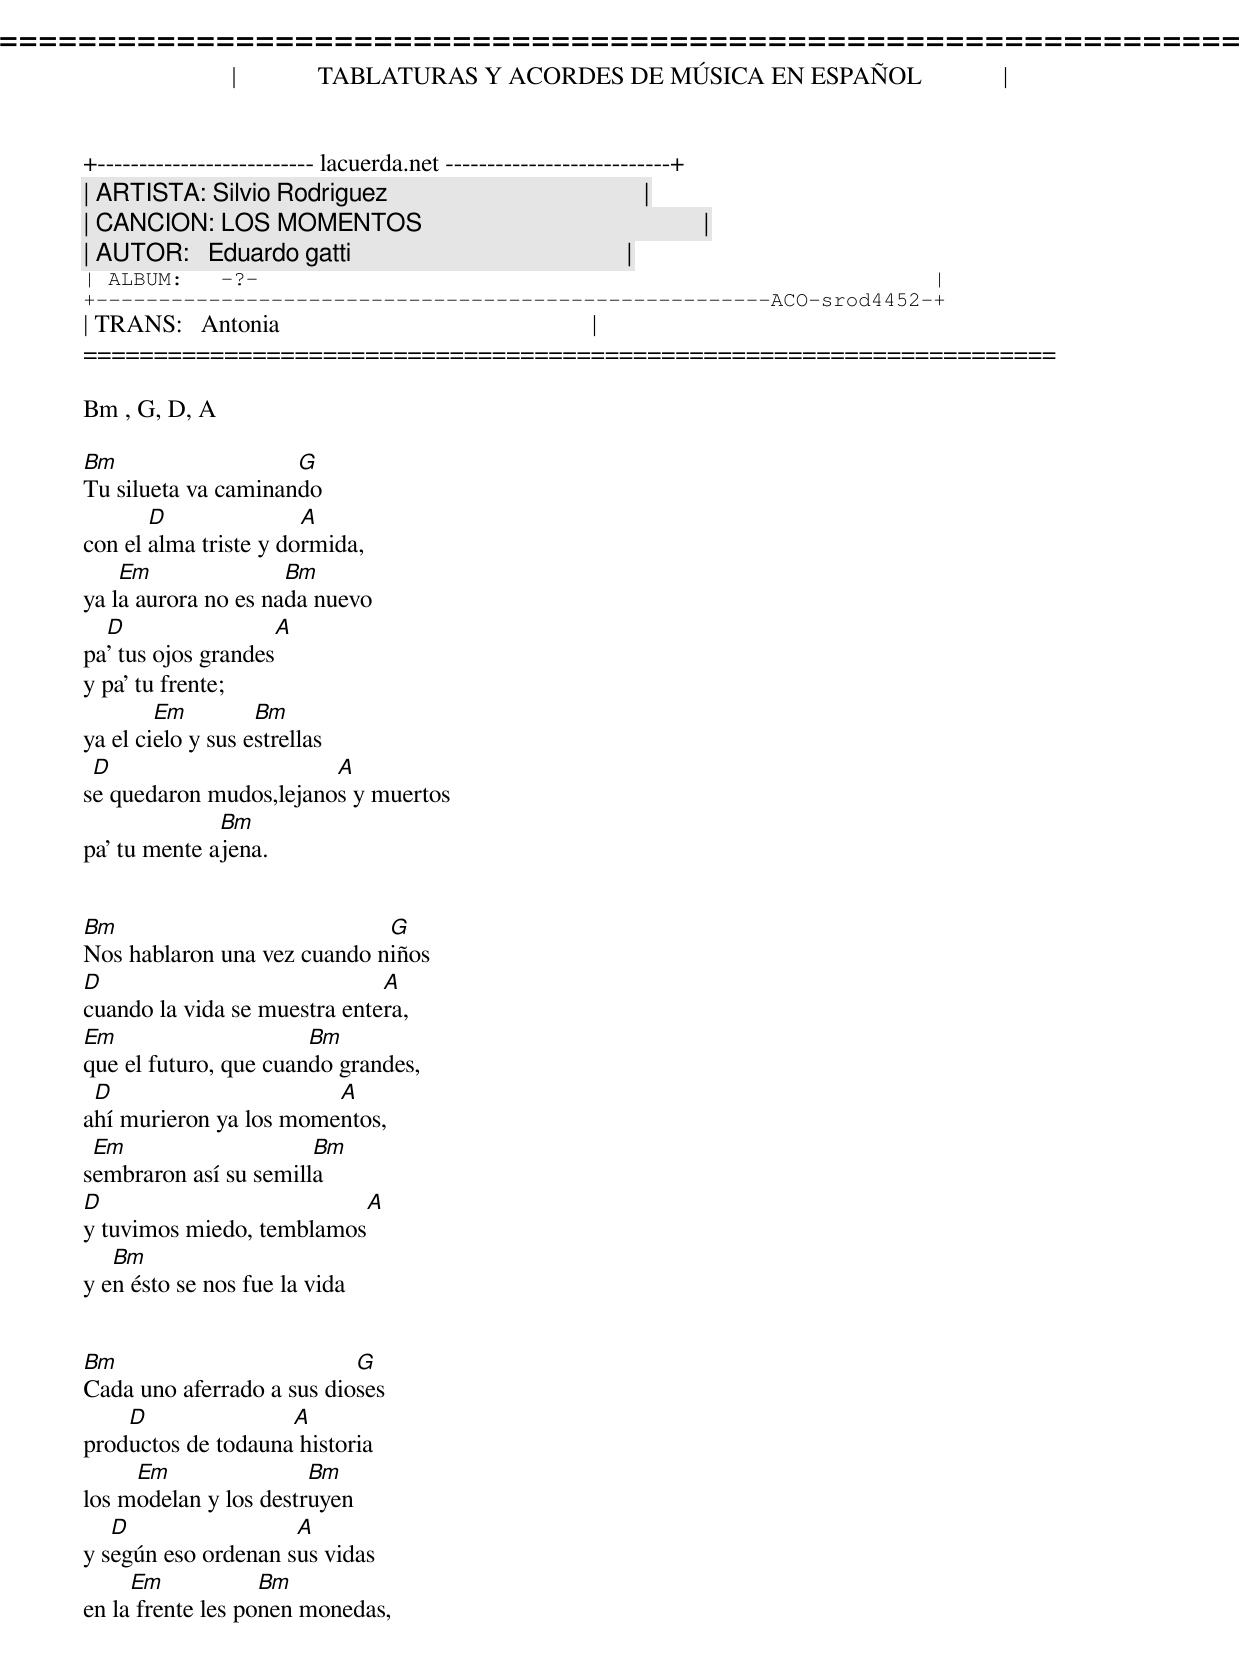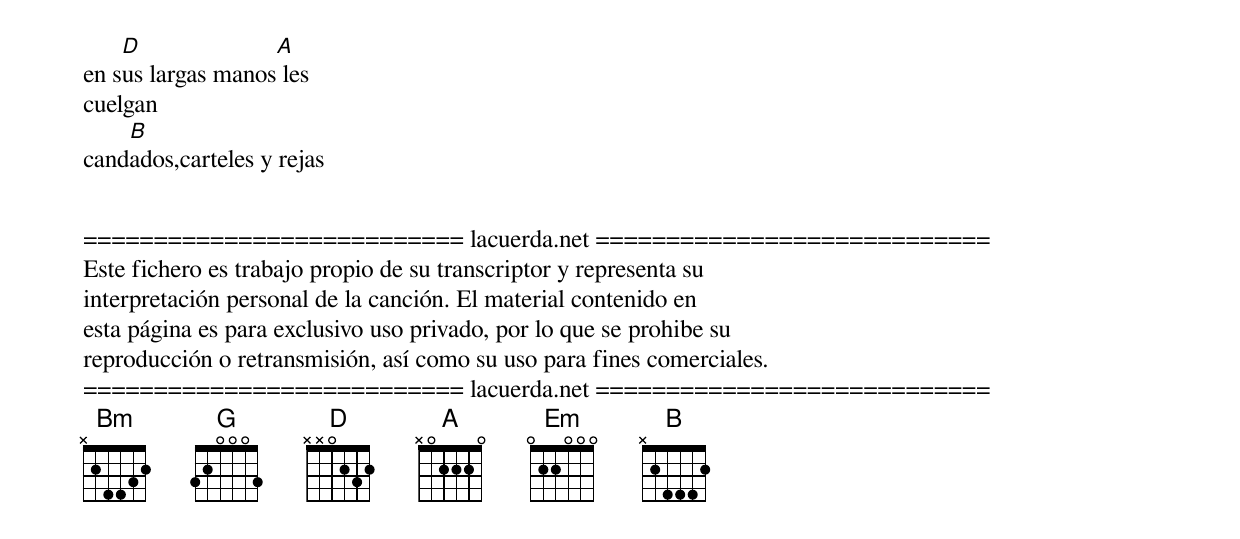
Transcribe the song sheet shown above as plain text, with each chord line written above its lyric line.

=====================================================================
|             TABLATURAS Y ACORDES DE MÚSICA EN ESPAÑOL             |
+-------------------------- lacuerda.net ---------------------------+
| ARTISTA: Silvio Rodriguez                                         |
| CANCION: LOS MOMENTOS                                             |
| AUTOR:   Eduardo gatti                                            |
| ALBUM:   -?-                                                      |
+------------------------------------------------------ACO-srod4452-+
| TRANS:   Antonia                                                  |
=====================================================================

Bm , G, D, A

Bm                   G
Tu silueta va caminando
       D               A
con el alma triste y dormida,
    Em               Bm
ya la aurora no es nada nuevo
  D                       A
pa' tus ojos grandes
y pa' tu frente;
        Em         Bm
ya el cielo y sus estrellas
 D                      A
se quedaron mudos,lejanos y muertos
              Bm
pa' tu mente ajena.


Bm                           G
Nos hablaron una vez cuando niños
D                             A
cuando la vida se muestra entera,
Em                     Bm
que el futuro, que cuando grandes,
 D                      A
ahí murieron ya los momentos,
 Em                    Bm
sembraron así su semilla
D                          A
y tuvimos miedo, temblamos
   Bm
y en ésto se nos fue la vida


Bm                         G
Cada uno aferrado a sus dioses
    D               A
productos de todauna historia
     Em                Bm
los modelan y los destruyen
   D                 A
y según eso ordenan sus vidas
     Em            Bm
en la frente les ponen monedas,
    D              A
en sus largas manos les
cuelgan
    B
candados,carteles y rejas


=========================== lacuerda.net ============================
Este fichero es trabajo propio de su transcriptor y representa su
interpretación personal de la canción. El material contenido en
esta página es para exclusivo uso privado, por lo que se prohibe su
reproducción o retransmisión, así como su uso para fines comerciales.
=========================== lacuerda.net ============================
